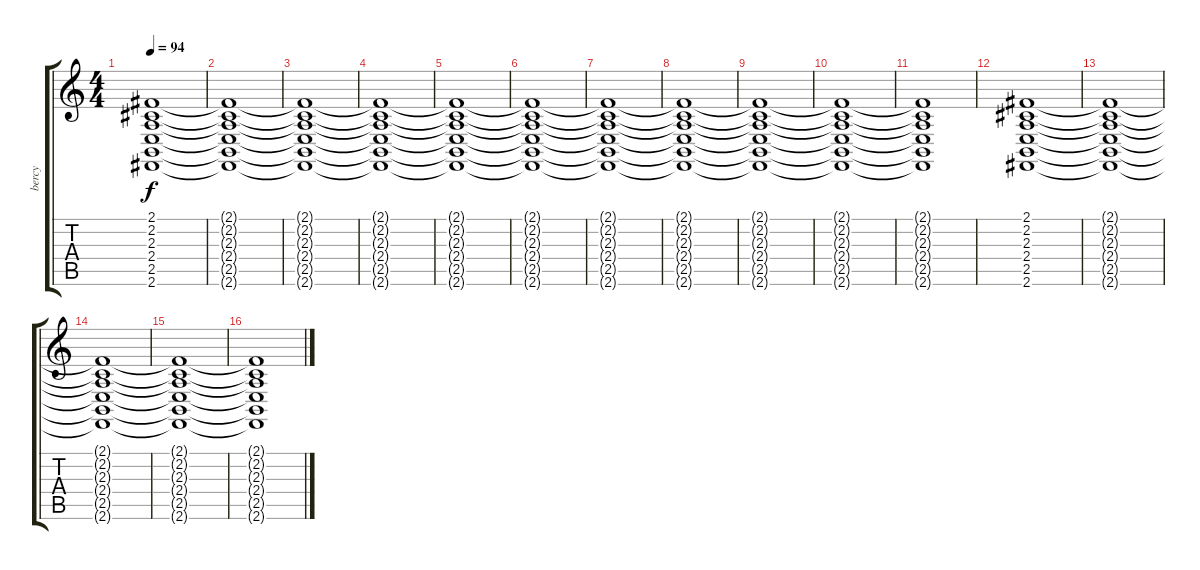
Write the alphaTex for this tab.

\track ("bercy" "bercy") {instrument applause}
\staff {score tabs}
\tuning (E4 B3 G3 D3 A2 E2) {hide}
\ts (4 4)
\tempo 94
\clef g2
\ks c
(2.1{t} 2.2{t} 2.3{t} 2.4{t} 2.5{t} 2.6{t}).1{dy f} |
(2.1{t} 2.2{t} 2.3{t} 2.4{t} 2.5{t} 2.6{t}).1 |
(2.1{t} 2.2{t} 2.3{t} 2.4{t} 2.5{t} 2.6{t}).1 |
(2.1{t} 2.2{t} 2.3{t} 2.4{t} 2.5{t} 2.6{t}).1 |
(2.1{t} 2.2{t} 2.3{t} 2.4{t} 2.5{t} 2.6{t}).1 |
(2.1{t} 2.2{t} 2.3{t} 2.4{t} 2.5{t} 2.6{t}).1 |
(2.1{t} 2.2{t} 2.3{t} 2.4{t} 2.5{t} 2.6{t}).1 |
(2.1{t} 2.2{t} 2.3{t} 2.4{t} 2.5{t} 2.6{t}).1 |
(2.1{t} 2.2{t} 2.3{t} 2.4{t} 2.5{t} 2.6{t}).1 |
(2.1{t} 2.2{t} 2.3{t} 2.4{t} 2.5{t} 2.6{t}).1 |
(2.1{t} 2.2{t} 2.3{t} 2.4{t} 2.5{t} 2.6{t}).1 |
(2.1 2.2 2.3 2.4 2.5 2.6).1 |
(2.1{t} 2.2{t} 2.3{t} 2.4{t} 2.5{t} 2.6{t}).1 |
(2.1{t} 2.2{t} 2.3{t} 2.4{t} 2.5{t} 2.6{t}).1 |
(2.1{t} 2.2{t} 2.3{t} 2.4{t} 2.5{t} 2.6{t}).1 |
(2.1{t} 2.2{t} 2.3{t} 2.4{t} 2.5{t} 2.6{t}).1
